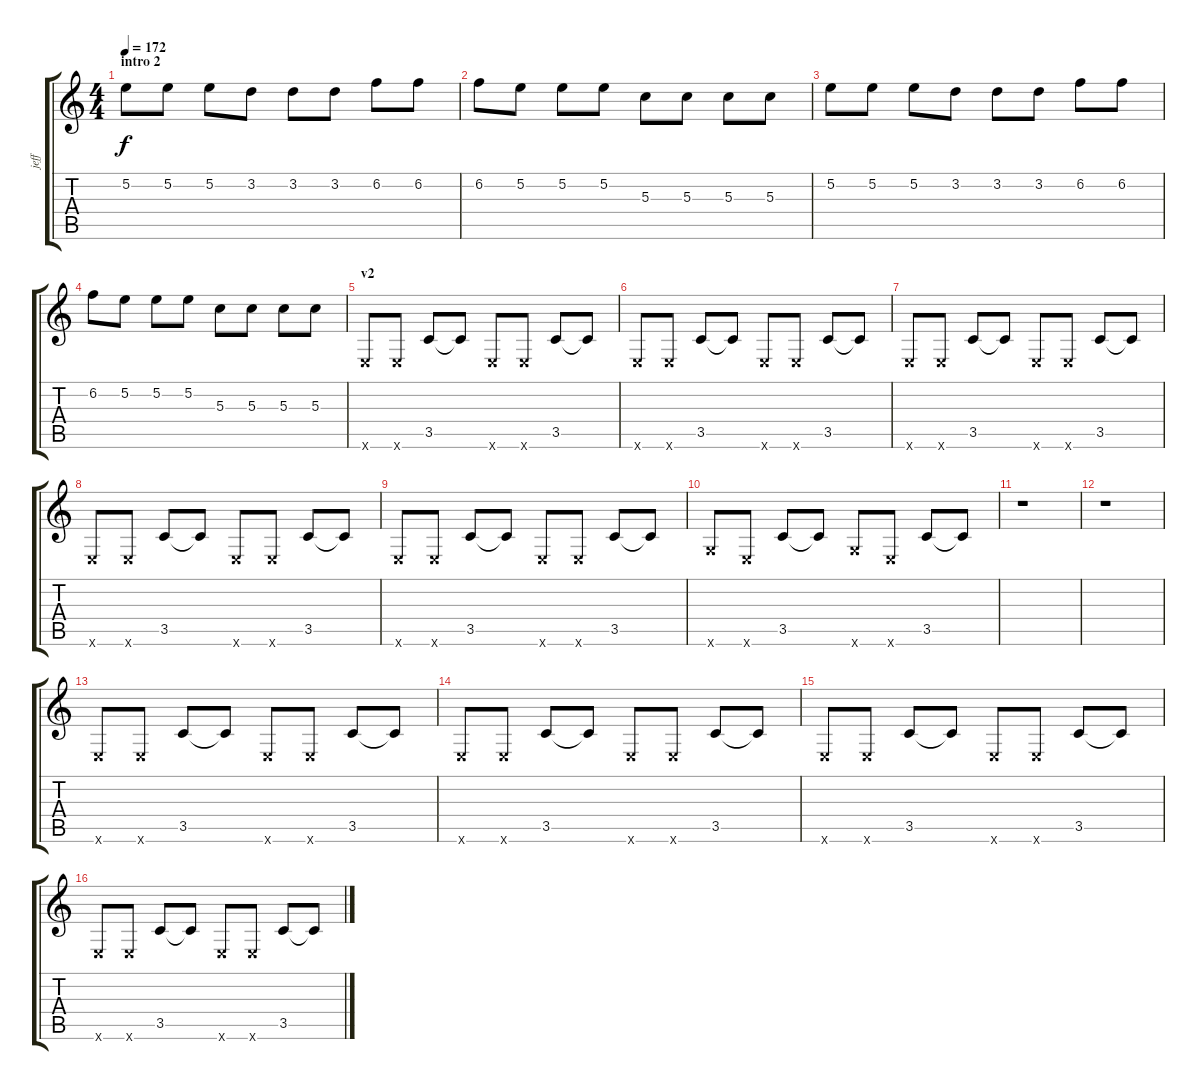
\track ("jeff" "jeff") {instrument distortionguitar}
\staff {score tabs}
\tuning (E4 B3 G3 D3 A2 E2) {hide}
\ts (4 4)
\section ("" "intro 2")
\tempo 172
\clef g2
\ks c
5.2.8{dy f} 5.2.8 5.2.8 3.2.8 3.2.8 3.2.8 6.2.8 6.2.8 |
6.2.8 5.2.8 5.2.8 5.2.8 5.3.8 5.3.8 5.3.8 5.3.8 |
5.2.8 5.2.8 5.2.8 3.2.8 3.2.8 3.2.8 6.2.8 6.2.8 |
6.2.8 5.2.8 5.2.8 5.2.8 5.3.8 5.3.8 5.3.8 5.3.8 |
\section ("" "v2")
0.6{x}.8 0.6{x}.8 3.5.8 3.5{t}.8 0.6{x}.8 0.6{x}.8 3.5.8 3.5{t}.8 |
0.6{x}.8 0.6{x}.8 3.5.8 3.5{t}.8 0.6{x}.8 0.6{x}.8 3.5.8 3.5{t}.8 |
0.6{x}.8 0.6{x}.8 3.5.8 3.5{t}.8 0.6{x}.8 0.6{x}.8 3.5.8 3.5{t}.8 |
0.6{x}.8 0.6{x}.8 3.5.8 3.5{t}.8 0.6{x}.8 0.6{x}.8 3.5.8 3.5{t}.8 |
0.6{x}.8 0.6{x}.8 3.5.8 3.5{t}.8 0.6{x}.8 0.6{x}.8 3.5.8 3.5{t}.8 |
3.6{x}.8 0.6{x}.8 3.5.8 3.5{t}.8 3.6{x}.8 0.6{x}.8 3.5.8 3.5{t}.8 |
r.1 |
r.1 |
0.6{x}.8 0.6{x}.8 3.5.8 3.5{t}.8 0.6{x}.8 0.6{x}.8 3.5.8 3.5{t}.8 |
0.6{x}.8 0.6{x}.8 3.5.8 3.5{t}.8 0.6{x}.8 0.6{x}.8 3.5.8 3.5{t}.8 |
0.6{x}.8 0.6{x}.8 3.5.8 3.5{t}.8 0.6{x}.8 0.6{x}.8 3.5.8 3.5{t}.8 |
0.6{x}.8 0.6{x}.8 3.5.8 3.5{t}.8 0.6{x}.8 0.6{x}.8 3.5.8 3.5{t}.8
